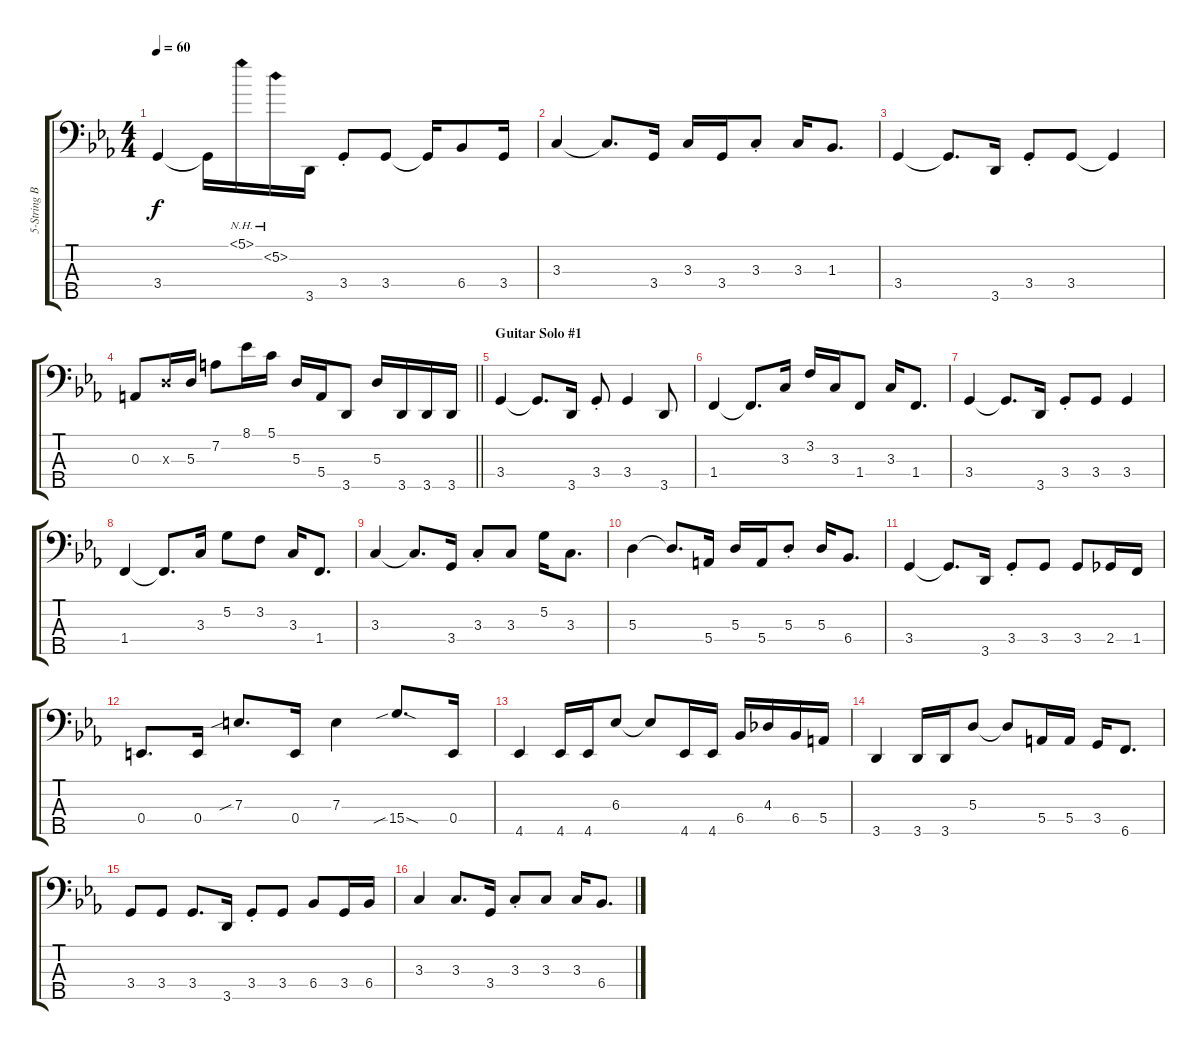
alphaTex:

\track ("5-String Bass 1" "5-String B") {instrument electricbassfinger}
\staff {score tabs}
\tuning (G2 D2 A1 E1 B0) {hide}
\ts (4 4)
\tempo 60
\clef f4
\ks eb
3.4.4{dy f} 3.4{t}.16 5.1{nh}.16 5.2{nh}.16 3.5.16 3.4{st}.8 3.4.8 3.4{t}.16 6.4.8 3.4.16 |
3.3.4 3.3{t}.8{d} 3.4.16 3.3.16 3.4.16 3.3{st}.8 3.3.16 1.3.8{d} |
3.4.4 3.4{t}.8{d} 3.5.16 3.4{st}.8 3.4.8 3.4{t}.4 |
\barLineRight lightlight
0.3.8 5.3{x}.16 5.3.16 7.2.8 8.1.16 5.1.16 5.3.16 5.4.16 3.5.8 5.3.16 3.5.16 3.5.16 3.5.16 |
\section ("" "Guitar Solo #1")
3.4.4 3.4{t}.8{d} 3.5.16 3.4{st}.8 3.4.4 3.5.8 |
1.4.4 1.4{t}.8{d} 3.3.16 3.2.16 3.3.16 1.4.8 3.3.16 1.4.8{d} |
3.4.4 3.4{t}.8{d} 3.5.16 3.4{st}.8 3.4.8 3.4.4 |
1.4.4 1.4{t}.8{d} 3.3.16 5.2.8 3.2.8 3.3.16 1.4.8{d} |
3.3.4 3.3{t}.8{d} 3.4.16 3.3{st}.8 3.3.8 5.2.16 3.3.8{d} |
5.3.4 5.3{t}.8{d} 5.4.16 5.3.16 5.4.16 5.3{st}.8 5.3.16 6.4.8{d} |
3.4.4 3.4{t}.8{d} 3.5.16 3.4{st}.8 3.4.8 3.4.8 2.4.16 1.4.16 |
0.4.8{d} 0.4.16 7.3{sib}.8{d} 0.4.16 7.3.4 15.4{sib sod}.8{d} 0.4.16 |
4.5.4 4.5.16 4.5.16 6.3.8 6.3{t}.8 4.5.16 4.5.16 6.4.16 4.3.16 6.4.16 5.4.16 |
3.5.4 3.5.16 3.5.16 5.3.8 5.3{t}.8 5.4.16 5.4.16 3.4.16 6.5.8{d} |
3.4.8 3.4.8 3.4.8{d} 3.5.16 3.4{st}.8 3.4.8 6.4.8 3.4.16 6.4.16 |
3.3.4 3.3.8{d} 3.4.16 3.3{st}.8 3.3.8 3.3.16 6.4.8{d}
